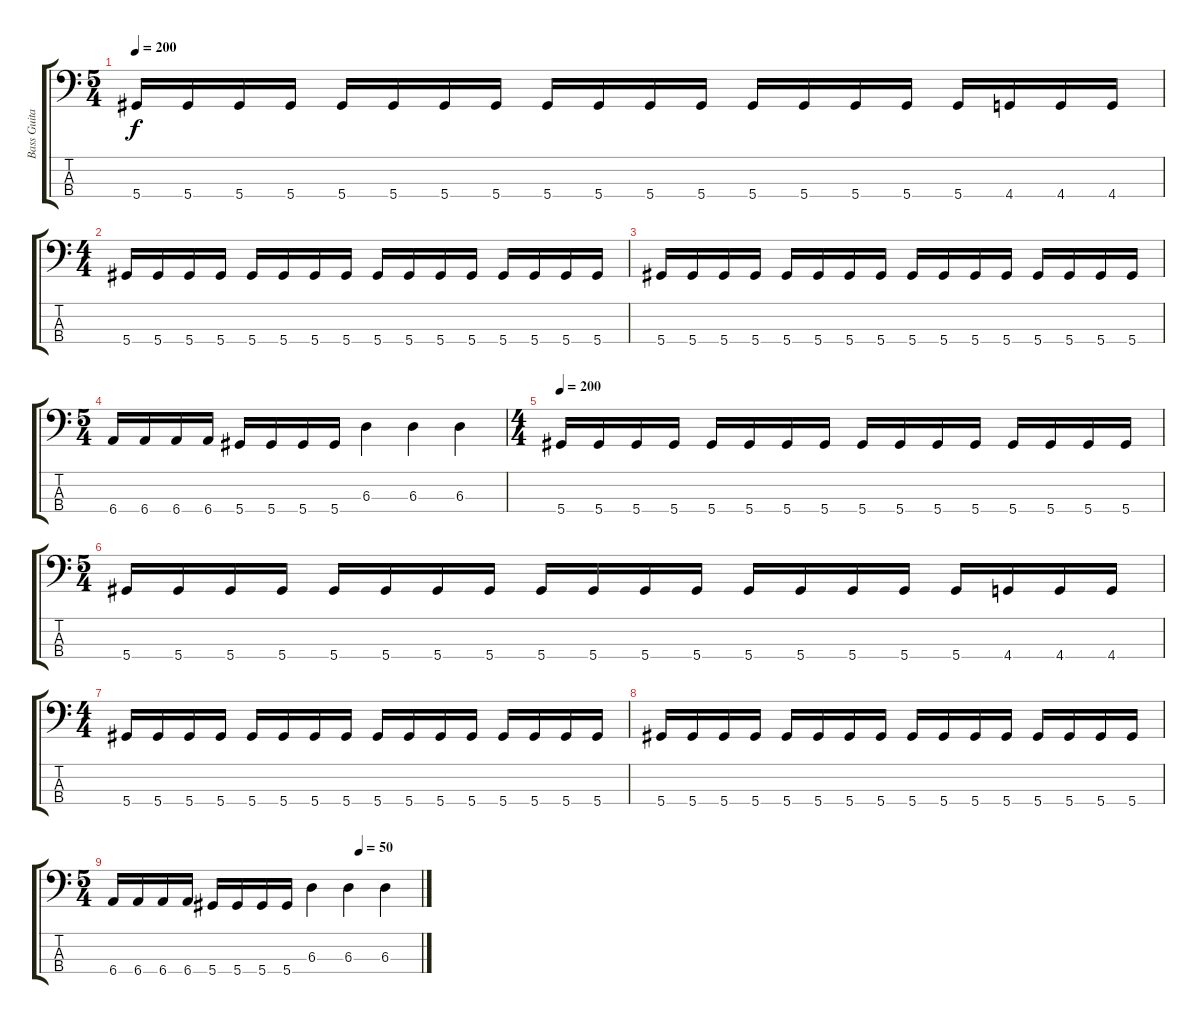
\track ("Bass Guitar" "Bass Guita") {instrument electricbasspick}
\staff {score tabs}
\tuning (Gb2 Db2 Ab1 Eb1) {hide}
\ts (5 4)
\tempo 200
\clef f4
\ks c
5.4.16{dy f} 5.4.16 5.4.16 5.4.16 5.4.16 5.4.16 5.4.16 5.4.16 5.4.16 5.4.16 5.4.16 5.4.16 5.4.16 5.4.16 5.4.16 5.4.16 5.4.16 4.4.16 4.4.16 4.4.16 |
\ts (4 4)
5.4.16 5.4.16 5.4.16 5.4.16 5.4.16 5.4.16 5.4.16 5.4.16 5.4.16 5.4.16 5.4.16 5.4.16 5.4.16 5.4.16 5.4.16 5.4.16 |
5.4.16 5.4.16 5.4.16 5.4.16 5.4.16 5.4.16 5.4.16 5.4.16 5.4.16 5.4.16 5.4.16 5.4.16 5.4.16 5.4.16 5.4.16 5.4.16 |
\ts (5 4)
6.4.16 6.4.16 6.4.16 6.4.16 5.4.16 5.4.16 5.4.16 5.4.16 6.3.4 6.3.4 6.3.4 |
\ts (4 4)
\tempo 200
5.4.16 5.4.16 5.4.16 5.4.16 5.4.16 5.4.16 5.4.16 5.4.16 5.4.16 5.4.16 5.4.16 5.4.16 5.4.16 5.4.16 5.4.16 5.4.16 |
\ts (5 4)
5.4.16 5.4.16 5.4.16 5.4.16 5.4.16 5.4.16 5.4.16 5.4.16 5.4.16 5.4.16 5.4.16 5.4.16 5.4.16 5.4.16 5.4.16 5.4.16 5.4.16 4.4.16 4.4.16 4.4.16 |
\ts (4 4)
5.4.16 5.4.16 5.4.16 5.4.16 5.4.16 5.4.16 5.4.16 5.4.16 5.4.16 5.4.16 5.4.16 5.4.16 5.4.16 5.4.16 5.4.16 5.4.16 |
5.4.16 5.4.16 5.4.16 5.4.16 5.4.16 5.4.16 5.4.16 5.4.16 5.4.16 5.4.16 5.4.16 5.4.16 5.4.16 5.4.16 5.4.16 5.4.16 |
\ts (5 4)
\tempo (50 0.8)
6.4.16 6.4.16 6.4.16 6.4.16 5.4.16 5.4.16 5.4.16 5.4.16 6.3.4 6.3.4 6.3.4
